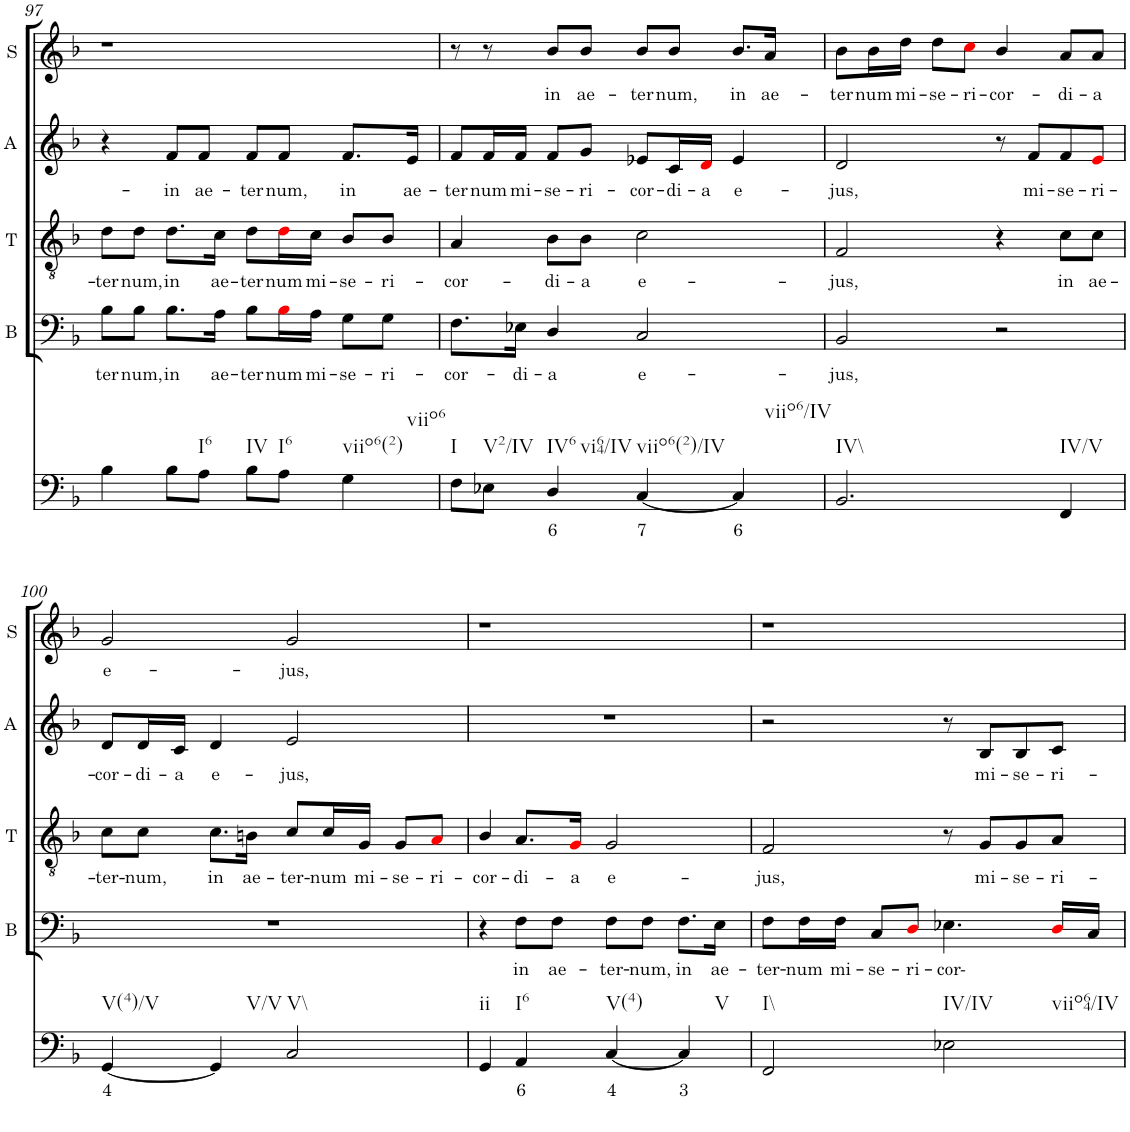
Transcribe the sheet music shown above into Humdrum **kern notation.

**kern	**text	**kern	**text	**kern	**text	**kern	**text	**kern	**text
*part5	*part5	*part4	*part4	*part3	*part3	*part2	*part2	*part1	*part1
*staff5	*staff5	*staff4	*staff4	*staff3	*staff3	*staff2	*staff2	*staff1	*staff1
*I"Continuo	*	*I"Bass	*	*I"Tenor	*	*I"Alto	*	*I"Soprano	*
*	*	*I'B	*	*I'T	*	*I'A	*	*I'S	*
!!LO:PB:g=z
*clefF4	*	*clefF4	*	*clefF4	*	*clefF4	*	*clefG2	*
*k[b-]	*	*k[b-]	*	*k[b-]	*	*k[b-]	*	*k[b-]	*
*M4/4	*	*M4/4	*	*M4/4	*	*M4/4	*	*M4/4	*
=97	=97	=97	=97	=97	=97	=97	=97	=97	=97
!	!	!	!LO:LY:b	!	!LO:LY:b	!	!	!	!
4B-\	.	8B-\L	ter-	8d\L	ter-	4r	.	1r	.
!	!	!	!LO:LY:b	!	!LO:LY:b	!	!	!	!
.	.	8B-\J	num,	8d\J	num,	.	.	.	.
!	!	!	!LO:LY:b	!	!LO:LY:b	!	!LO:LY:b	!	!
8B-\L	.	8.B-\L	in	8.d\L	in	8f/L	in	.	.
!LO:TX:b:t=I6	!	!	!	!	!	!	!	!	!
!	!	!	!	!	!	!	!LO:LY:b	!	!
8A\J	.	.	.	.	.	8f/J	ae-	.	.
!	!	!	!LO:LY:b	!	!LO:LY:b	!	!	!	!
.	.	16A\Jk	ae-	16c\Jk	ae-	.	.	.	.
!LO:TX:b:t=IV	!	!	!	!	!	!	!	!	!
!	!	!	!LO:LY:b	!	!LO:LY:b	!	!LO:LY:b	!	!
8B-\L	.	8B-\L	ter-	8d\L	ter-	8f/L	ter-	.	.
!LO:TX:b:t=I6	!	!	!	!	!	!	!	!	!
!	!	!	!LO:LY:b	!	!LO:LY:b	!	!LO:LY:b	!	!
8A\J	.	16B-i\L	num	16di\L	num	8f/J	num,	.	.
!	!	!	!LO:LY:b	!	!LO:LY:b	!	!	!	!
.	.	16A\JJ	mi-	16c\JJ	mi-	.	.	.	.
!LO:TX:b:t=viio6(2)	!	!	!	!	!	!	!	!	!
!LO:TX:b:t=viio6	!	!	!	!	!	!	!	!	!
!	!	!	!LO:LY:b	!	!LO:LY:b	!	!LO:LY:b	!	!
4G\	.	8G\L	se-	8B-/L	se-	8.f/L	in	.	.
!	!	!	!LO:LY:b	!	!LO:LY:b	!	!	!	!
.	.	8G\J	ri-	8B-/J	ri-	.	.	.	.
!	!	!	!	!	!	!	!LO:LY:b	!	!
.	.	.	.	.	.	16e/Jk	ae-	.	.
=98	=98	=98	=98	=98	=98	=98	=98	=98	=98
!LO:TX:b:t=I	!	!	!	!	!	!	!	!	!
!	!	!	!LO:LY:b	!	!LO:LY:b	!	!LO:LY:b	!	!
8F\L	.	8.F\L	cor-	4A/	cor-	8f/L	ter-	8r	.
!LO:TX:b:t=V2/IV	!	!	!	!	!	!	!	!	!
!	!	!	!	!	!	!	!LO:LY:b	!	!
8E-X\J	.	.	.	.	.	16f/L	num	8r	.
!	!	!	!LO:LY:b	!	!	!	!LO:LY:b	!	!
.	.	16E-X\Jk	di-	.	.	16f/JJ	mi-	.	.
!LO:TX:b:t=IV6	!	!	!	!	!	!	!	!	!
!LO:TX:b:t=vi64/IV	!	!	!	!	!	!	!	!	!
!	!LO:LY:b	!	!LO:LY:b	!	!LO:LY:b	!	!LO:LY:b	!	!LO:LY:b
4D/	6	4D/	a	8B-\L	di-	8f/L	se-	8b-/L	in
!	!	!	!	!	!LO:LY:b	!	!LO:LY:b	!	!LO:LY:b
.	.	.	.	8B-\J	a	8g/J	ri-	8b-/J	ae-
!LO:TX:b:t=viio6(2)/IV	!	!	!	!	!	!	!	!	!
!	!LO:LY:b	!	!LO:LY:b	!	!LO:LY:b	!	!LO:LY:b	!	!LO:LY:b
[4C/	7	2C/	e-	2c\	e-	8e-X/L	cor-	8b-/L	ter-
!	!	!	!	!	!	!	!LO:LY:b	!	!LO:LY:b
.	.	.	.	.	.	16c/L	di-	8b-/J	num,
!	!	!	!	!	!	!	!LO:LY:b	!	!
.	.	.	.	.	.	16di/JJ	a	.	.
!LO:TX:b:t=viio6/IV	!	!	!	!	!	!	!	!	!
!	!LO:LY:b	!	!	!	!	!	!LO:LY:b	!	!LO:LY:b
4C/]	6	.	.	.	.	4e-/	e-	8.b-/L	in
!	!	!	!	!	!	!	!	!	!LO:LY:b
.	.	.	.	.	.	.	.	16a/Jk	ae-
=99	=99	=99	=99	=99	=99	=99	=99	=99	=99
!LO:TX:b:t=IV\\	!	!	!	!	!	!	!	!	!
!	!	!	!LO:LY:b	!	!LO:LY:b	!	!LO:LY:b	!	!LO:LY:b
2.BB-/	.	2BB-/	jus,	2F/	jus,	2d/	jus,	8b-\L	ter-
!	!	!	!	!	!	!	!	!	!LO:LY:b
.	.	.	.	.	.	.	.	16b-\L	num
!	!	!	!	!	!	!	!	!	!LO:LY:b
.	.	.	.	.	.	.	.	16dd\JJ	mi-
!	!	!	!	!	!	!	!	!	!LO:LY:b
.	.	.	.	.	.	.	.	8dd\L	se-
!	!	!	!	!	!	!	!	!	!LO:LY:b
.	.	.	.	.	.	.	.	8cci\J	ri-
!	!	!	!	!	!	!	!	!	!LO:LY:b
.	.	2r	.	4r	.	8r	.	4b-/	cor-
!	!	!	!	!	!	!	!LO:LY:b	!	!
.	.	.	.	.	.	8f/L	mi-	.	.
!LO:TX:b:t=IV/V	!	!	!	!	!	!	!	!	!
!	!	!	!	!	!LO:LY:b	!	!LO:LY:b	!	!LO:LY:b
4FF/	.	.	.	8c\L	in	8f/	se-	8a/L	di-
!	!	!	!	!	!LO:LY:b	!	!LO:LY:b	!	!LO:LY:b
.	.	.	.	8c\J	ae-	8ei/J	ri-	8a/J	a
!!LO:LB:g=z
=100	=100	=100	=100	=100	=100	=100	=100	=100	=100
!LO:TX:b:t=V(4)/V	!	!	!	!	!	!	!	!	!
!	!LO:LY:b	!	!	!	!LO:LY:b	!	!LO:LY:b	!	!LO:LY:b
[4GG/	4	1r	.	8c\L	ter-	8d/L	cor-	2g/	e-
!	!	!	!	!	!LO:LY:b	!	!LO:LY:b	!	!
.	.	.	.	8c\J	num,	16d/L	di-	.	.
!	!	!	!	!	!	!	!LO:LY:b	!	!
.	.	.	.	.	.	16c/JJ	a	.	.
!LO:TX:b:t=V/V	!	!	!	!	!	!	!	!	!
!	!	!	!	!	!LO:LY:b	!	!LO:LY:b	!	!
4GG/]	.	.	.	8.c\L	in	4d/	e-	.	.
!	!	!	!	!	!LO:LY:b	!	!	!	!
.	.	.	.	16Bn\Jk	ae-	.	.	.	.
!LO:TX:b:t=V\\	!	!	!	!	!	!	!	!	!
!	!	!	!	!	!LO:LY:b	!	!LO:LY:b	!	!LO:LY:b
2C/	.	.	.	8c/L	ter-	2e/	jus,	2g/	jus,
!	!	!	!	!	!LO:LY:b	!	!	!	!
.	.	.	.	16c/L	num	.	.	.	.
!	!	!	!	!	!LO:LY:b	!	!	!	!
.	.	.	.	16G/JJ	mi-	.	.	.	.
!	!	!	!	!	!LO:LY:b	!	!	!	!
.	.	.	.	8G/L	se-	.	.	.	.
!	!	!	!	!	!LO:LY:b	!	!	!	!
.	.	.	.	8Ai/J	ri-	.	.	.	.
=101	=101	=101	=101	=101	=101	=101	=101	=101	=101
!LO:TX:b:t=ii	!	!	!	!	!	!	!	!	!
!	!	!	!	!	!LO:LY:b	!	!	!	!
4GG/	.	4r	.	4B-/	cor-	1r	.	1r	.
!LO:TX:b:t=I6	!	!	!	!	!	!	!	!	!
!	!LO:LY:b	!	!LO:LY:b	!	!LO:LY:b	!	!	!	!
4AA/	6	8F\L	in	8.A/L	di-	.	.	.	.
!	!	!	!LO:LY:b	!	!	!	!	!	!
.	.	8F\J	ae-	.	.	.	.	.	.
!	!	!	!	!	!LO:LY:b	!	!	!	!
.	.	.	.	16Gi/Jk	a	.	.	.	.
!LO:TX:b:t=V(4)	!	!	!	!	!	!	!	!	!
!	!LO:LY:b	!	!LO:LY:b	!	!LO:LY:b	!	!	!	!
[4C/	4	8F\L	ter-	2G/	e-	.	.	.	.
!	!	!	!LO:LY:b	!	!	!	!	!	!
.	.	8F\J	num,	.	.	.	.	.	.
!LO:TX:b:t=V	!	!	!	!	!	!	!	!	!
!	!LO:LY:b	!	!LO:LY:b	!	!	!	!	!	!
4C/]	3	8.F\L	in	.	.	.	.	.	.
!	!	!	!LO:LY:b	!	!	!	!	!	!
.	.	16E\Jk	ae-	.	.	.	.	.	.
=102	=102	=102	=102	=102	=102	=102	=102	=102	=102
!LO:TX:b:t=I\\	!	!	!	!	!	!	!	!	!
!	!	!	!LO:LY:b	!	!LO:LY:b	!	!	!	!
2FF/	.	8F\L	ter-	2F/	jus,	2r	.	1r	.
!	!	!	!LO:LY:b	!	!	!	!	!	!
.	.	16F\L	num	.	.	.	.	.	.
!	!	!	!LO:LY:b	!	!	!	!	!	!
.	.	16F\JJ	mi-	.	.	.	.	.	.
!	!	!	!LO:LY:b	!	!	!	!	!	!
.	.	8C/L	se-	.	.	.	.	.	.
!	!	!	!LO:LY:b	!	!	!	!	!	!
.	.	8Di/J	ri-	.	.	.	.	.	.
!LO:TX:b:t=IV/IV	!	!	!	!	!	!	!	!	!
!LO:TX:b:t=viio64/IV	!	!	!	!	!	!	!	!	!
!	!	!	!LO:LY:b	!	!	!	!	!	!
2E-X\	.	4.E-X\	cor-	8r	.	8r	.	.	.
!	!	!	!	!	!LO:LY:b	!	!LO:LY:b	!	!
.	.	.	.	8G/L	mi-	8B-/L	mi-	.	.
!	!	!	!	!	!LO:LY:b	!	!LO:LY:b	!	!
.	.	.	.	8G/	se-	8B-/	se-	.	.
!	!	!	!	!	!LO:LY:b	!	!LO:LY:b	!	!
.	.	16Di/LL	.	8A/J	ri-	8c/J	ri-	.	.
.	.	16C/JJ	.	.	.	.	.	.	.
=	=	=	=	=	=	=	=	=	=
*-	*-	*-	*-	*-	*-	*-	*-	*-	*-
